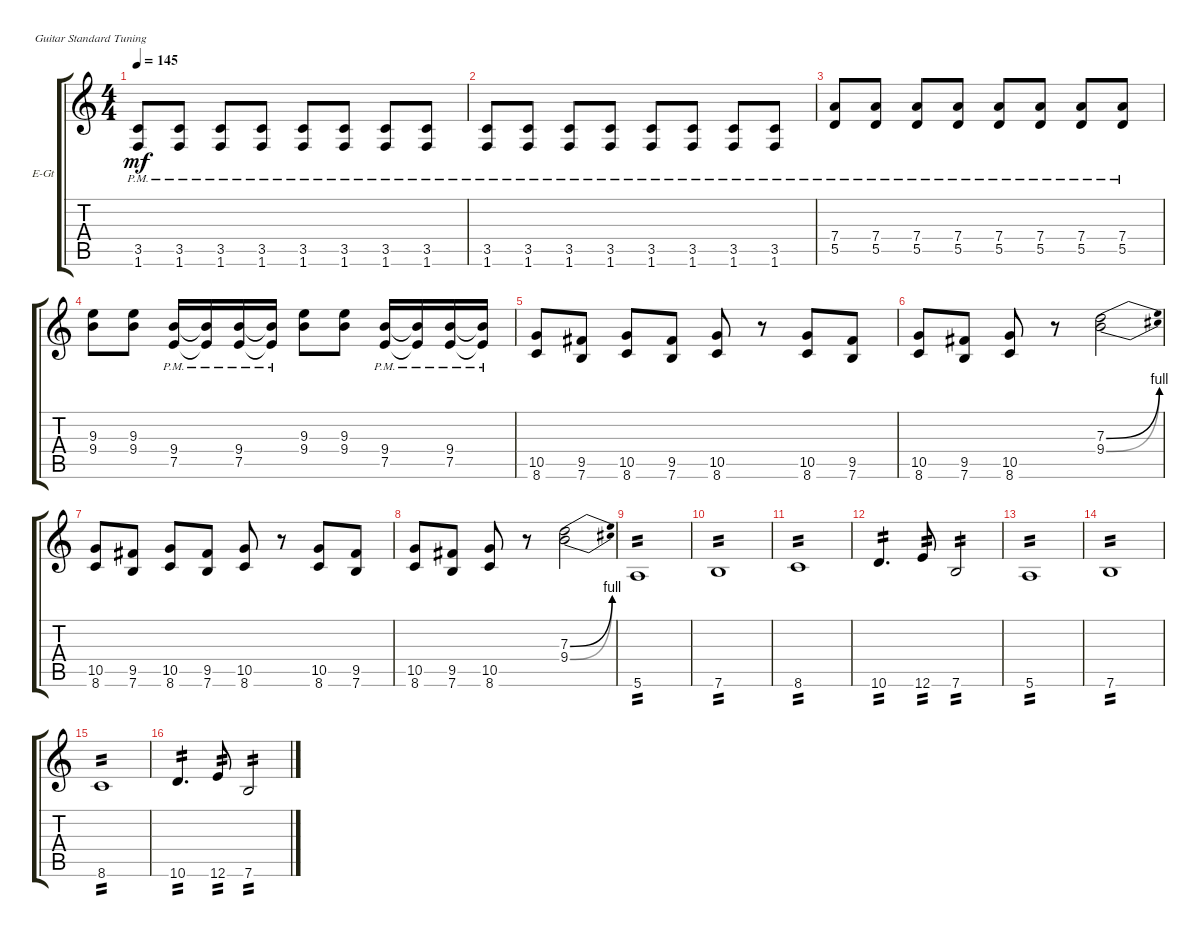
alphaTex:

\defaultSystemsLayout 4
\bracketExtendMode groupsimilarinstruments
\firstSystemTrackNameOrientation horizontal
\otherSystemsTrackNameOrientation horizontal
\track ("Electric Guitar" "E-Gt") {instrument distortionguitar}
\staff {score tabs}
\tuning (E4 B3 G3 D3 A2 E2)
\ts (4 4)
\tempo 145
\clef g2
\ks c
(1.6{pm} 3.5{pm}).8{dy mf} (1.6{pm} 3.5{pm}).8 (1.6{pm} 3.5{pm}).8 (1.6{pm} 3.5{pm}).8 (1.6{pm} 3.5{pm}).8 (1.6{pm} 3.5{pm}).8 (1.6{pm} 3.5{pm}).8 (1.6{pm} 3.5{pm}).8 |
(1.6{pm} 3.5{pm}).8 (1.6{pm} 3.5{pm}).8 (1.6{pm} 3.5{pm}).8 (1.6{pm} 3.5{pm}).8 (1.6{pm} 3.5{pm}).8 (1.6{pm} 3.5{pm}).8 (1.6{pm} 3.5{pm}).8 (1.6{pm} 3.5{pm}).8 |
(5.5{pm} 7.4{pm}).8 (5.5{pm} 7.4{pm}).8 (5.5{pm} 7.4{pm}).8 (5.5{pm} 7.4{pm}).8 (5.5{pm} 7.4{pm}).8 (5.5{pm} 7.4{pm}).8 (5.5{pm} 7.4{pm}).8 (5.5{pm} 7.4{pm}).8 |
(9.4 9.3).8 (9.4 9.3).8 (7.5{pm} 9.4).16 (7.5{pm t} 9.4{t}).16 (7.5{pm} 9.4).16 (7.5{pm t} 9.4{t}).16 (9.4 9.3).8 (9.4 9.3).8 (7.5{pm} 9.4).16 (7.5{pm t} 9.4{t}).16 (7.5{pm} 9.4).16 (7.5{pm t} 9.4{t}).16 |
(8.6 10.5).8 (7.6 9.5).8 (8.6 10.5).8 (7.6 9.5).8 (8.6 10.5).8 r.8 (8.6 10.5).8 (7.6 9.5).8 |
(8.6 10.5).8 (7.6 9.5).8 (8.6 10.5).8 r.8 (7.3{be (bend 0 0 15 4)} 9.4{be (bend 0 0 15 4)}).2 |
(8.6 10.5).8 (7.6 9.5).8 (8.6 10.5).8 (7.6 9.5).8 (8.6 10.5).8 r.8 (8.6 10.5).8 (7.6 9.5).8 |
(8.6 10.5).8 (7.6 9.5).8 (8.6 10.5).8 r.8 (7.3{be (bend 0 0 15 4)} 9.4{be (bend 0 0 15 4)}).2 |
5.6.1{tp 2} |
7.6.1{tp 2} |
8.6.1{tp 2} |
10.6.4{d tp 2} 12.6.8{tp 2} 7.6.2{tp 2} |
5.6.1{tp 2} |
7.6.1{tp 2} |
8.6.1{tp 2} |
10.6.4{d tp 2} 12.6.8{tp 2} 7.6.2{tp 2}
